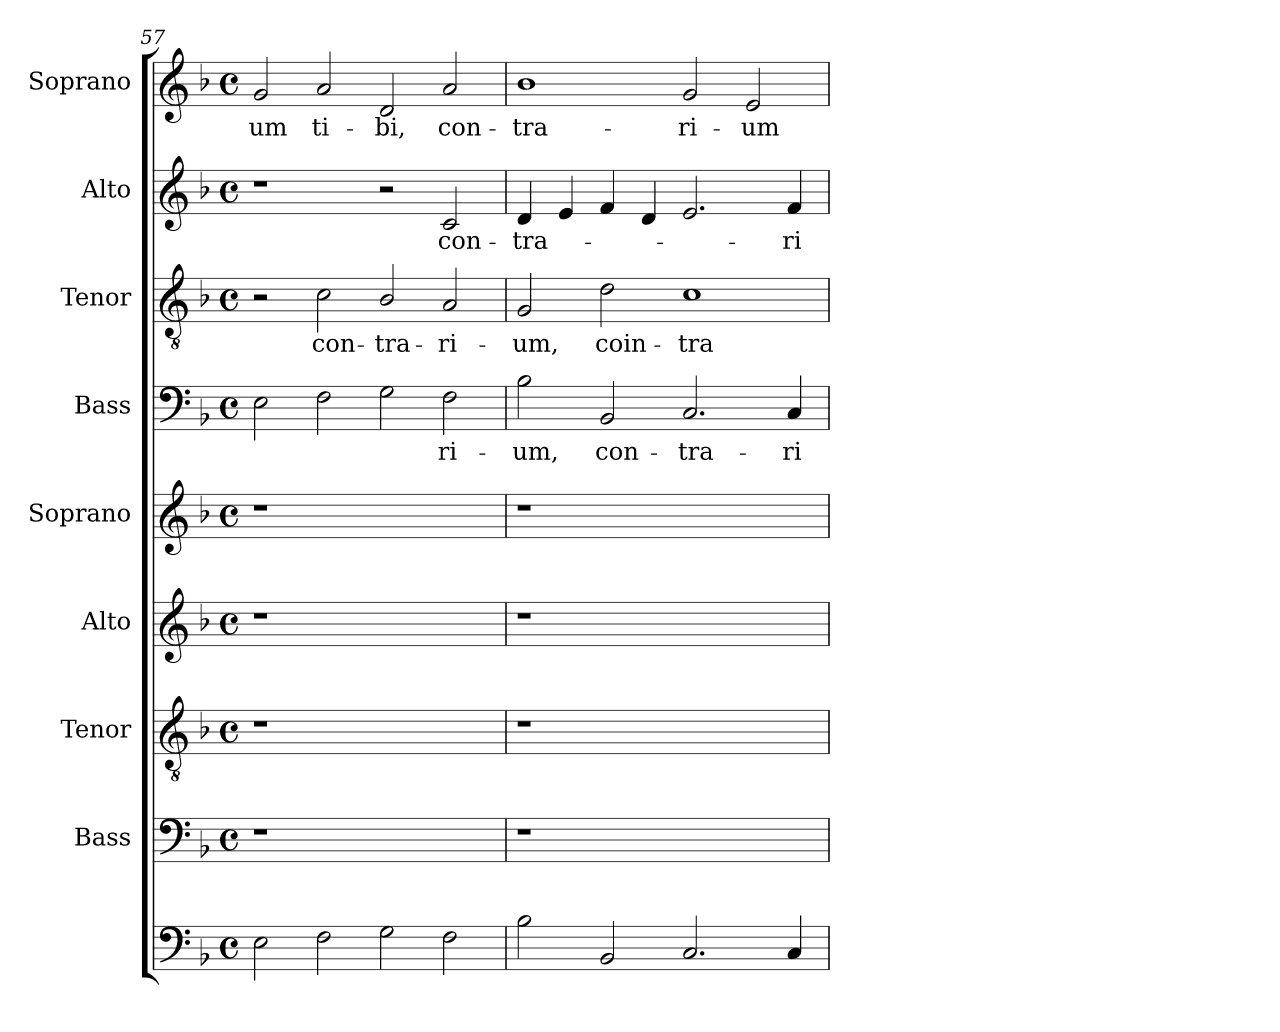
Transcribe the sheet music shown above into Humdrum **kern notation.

**kern	**kern	**kern	**kern	**kern	**kern	**text	**kern	**text	**kern	**text	**kern	**text
*part9	*part8	*part7	*part6	*part5	*part4	*part4	*part3	*part3	*part2	*part2	*part1	*part1
*staff9	*staff8	*staff7	*staff6	*staff5	*staff4	*staff4	*staff3	*staff3	*staff2	*staff2	*staff1	*staff1
*I""Violón y contrabajo"	*I"Bass	*I"Tenor	*I"Alto	*I"Soprano	*I"Bass	*	*I"Tenor	*	*I"Alto	*	*I"Soprano	*
*I'Cont.	*I'B.	*I'T.	*I'A.	*I'S.	*I'B.	*	*I'T.	*	*I'A.	*	*I'S.	*
*clefF4	*clefF4	*clefGv2	*clefG2	*clefG2	*clefF4	*	*clefGv2	*	*clefG2	*	*clefG2	*
*	*	*ITrd7c12	*	*	*	*	*ITrd7c12	*	*	*	*	*
*k[b-]	*k[b-]	*k[b-]	*k[b-]	*k[b-]	*k[b-]	*	*k[b-]	*	*k[b-]	*	*k[b-]	*
*F:	*F:	*F:	*F:	*F:	*F:	*	*F:	*	*F:	*	*F:	*
*M4/4	*M4/4	*M4/4	*M4/4	*M4/4	*M4/4	*	*M4/4	*	*M4/4	*	*M4/4	*
*met(c)	*met(c)	*met(c)	*met(c)	*met(c)	*met(c)	*	*met(c)	*	*met(c)	*	*met(c)	*
=57	=57	=57	=57	=57	=57	=57	=57	=57	=57	=57	=57	=57
!	!LO:N:vis=1	!LO:N:vis=1	!LO:N:vis=1	!LO:N:vis=1	!	!	!	!	!	!	!	!
!	!	!	!	!	!	!	!	!	!	!	!	!LO:LY:b:color=#000000
2Ei\	1r	1r	1r	1r	2Ei\	.	2r	.	1r	.	2gi/	-um
!	!	!	!	!	!	!	!	!LO:LY:b:color=#000000	!	!	!	!
!	!	!	!	!	!	!	!	!	!	!	!	!LO:LY:b:color=#000000
2Fi\	.	.	.	.	2Fi\	.	2Ci\	con-	.	.	2ai/	ti-
!	!	!	!	!	!	!	!	!LO:LY:b:color=#000000	!	!	!	!
!	!	!	!	!	!	!	!	!	!	!	!	!LO:LY:b:color=#000000
2Gi\	1ryy	1ryy	1ryy	1ryy	2Gi\	.	2BB-i/	-tra-	2r	.	2di/	-bi,
!	!	!	!	!	!	!LO:LY:b:color=#000000	!	!	!	!	!	!
!	!	!	!	!	!	!	!	!LO:LY:b:color=#000000	!	!	!	!
!	!	!	!	!	!	!	!	!	!	!LO:LY:b:color=#000000	!	!
!	!	!	!	!	!	!	!	!	!	!	!	!LO:LY:b:color=#000000
2Fi\	.	.	.	.	2Fi\	-ri-	2AAi/	-ri-	2ci/	con-	2ai/	con-
=58	=58	=58	=58	=58	=58	=58	=58	=58	=58	=58	=58	=58
!	!LO:N:vis=1	!LO:N:vis=1	!LO:N:vis=1	!LO:N:vis=1	!	!	!	!	!	!	!	!
!	!	!	!	!	!	!LO:LY:b:color=#000000	!	!	!	!	!	!
!	!	!	!	!	!	!	!	!LO:LY:b:color=#000000	!	!	!	!
!	!	!	!	!	!	!	!	!	!	!LO:LY:b:color=#000000	!	!
!	!	!	!	!	!	!	!	!	!	!	!	!LO:LY:b:color=#000000
2B-i\	1r	1r	1r	1r	2B-i\	-um,	2GGi/	-um,	4di/	-tra-	1b-i	-tra-
.	.	.	.	.	.	.	.	.	4ei/	.	.	.
!	!	!	!	!	!	!LO:LY:b:color=#000000	!	!	!	!	!	!
!	!	!	!	!	!	!	!	!LO:LY:b:color=#000000	!	!	!	!
2BB-i/	.	.	.	.	2BB-i/	con-	2Di\	coin-	4fi/	.	.	.
.	.	.	.	.	.	.	.	.	4di/	.	.	.
!	!	!	!	!	!	!LO:LY:b:color=#000000	!	!	!	!	!	!
!	!	!	!	!	!	!	!	!LO:LY:b:color=#000000	!	!	!	!
!	!	!	!	!	!	!	!	!	!	!	!	!LO:LY:b:color=#000000
2.Ci/	1ryy	1ryy	1ryy	1ryy	2.Ci/	-tra-	1Ci	-tra-	2.ei/	.	2gi/	-ri-
!	!	!	!	!	!	!	!	!	!	!	!	!LO:LY:b:color=#000000
.	.	.	.	.	.	.	.	.	.	.	2ei/	-um
!	!	!	!	!	!	!LO:LY:b:color=#000000	!	!	!	!	!	!
!	!	!	!	!	!	!	!	!	!	!LO:LY:b:color=#000000	!	!
4Ci/	.	.	.	.	4Ci/	-ri-	.	.	4fi/	-ri-	.	.
=	=	=	=	=	=	=	=	=	=	=	=	=
*-	*-	*-	*-	*-	*-	*-	*-	*-	*-	*-	*-	*-
